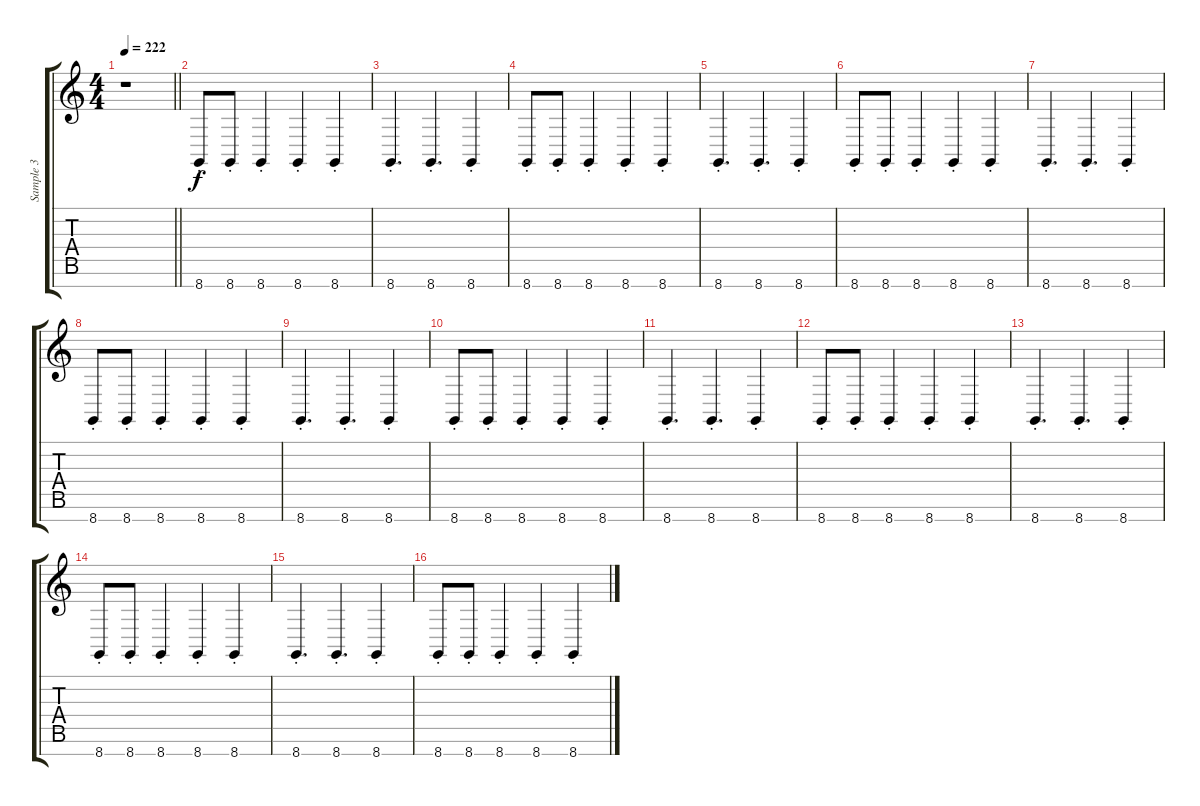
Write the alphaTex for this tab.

\track ("Sample 3" "Sample 3") {instrument lead2sawtooth}
\staff {score tabs}
\tuning (E4 B3 G3 D3 A2 E2 B1) {hide}
\ts (4 4)
\tempo 222
\clef g2
\barLineRight lightlight
\ks c
r.1{dy ff} |
\section ("" " ")
8.7{st}.8{dy f} 8.7{st}.8 8.7{st}.4 8.7{st}.4 8.7{st}.4 |
8.7{st}.4{d} 8.7{st}.4{d} 8.7{st}.4 |
8.7{st}.8 8.7{st}.8 8.7{st}.4 8.7{st}.4 8.7{st}.4 |
8.7{st}.4{d} 8.7{st}.4{d} 8.7{st}.4 |
8.7{st}.8 8.7{st}.8 8.7{st}.4 8.7{st}.4 8.7{st}.4 |
8.7{st}.4{d} 8.7{st}.4{d} 8.7{st}.4 |
8.7{st}.8 8.7{st}.8 8.7{st}.4 8.7{st}.4 8.7{st}.4 |
8.7{st}.4{d} 8.7{st}.4{d} 8.7{st}.4 |
8.7{st}.8 8.7{st}.8 8.7{st}.4 8.7{st}.4 8.7{st}.4 |
8.7{st}.4{d} 8.7{st}.4{d} 8.7{st}.4 |
8.7{st}.8 8.7{st}.8 8.7{st}.4 8.7{st}.4 8.7{st}.4 |
8.7{st}.4{d} 8.7{st}.4{d} 8.7{st}.4 |
8.7{st}.8 8.7{st}.8 8.7{st}.4 8.7{st}.4 8.7{st}.4 |
8.7{st}.4{d} 8.7{st}.4{d} 8.7{st}.4 |
8.7{st}.8 8.7{st}.8 8.7{st}.4 8.7{st}.4 8.7{st}.4
